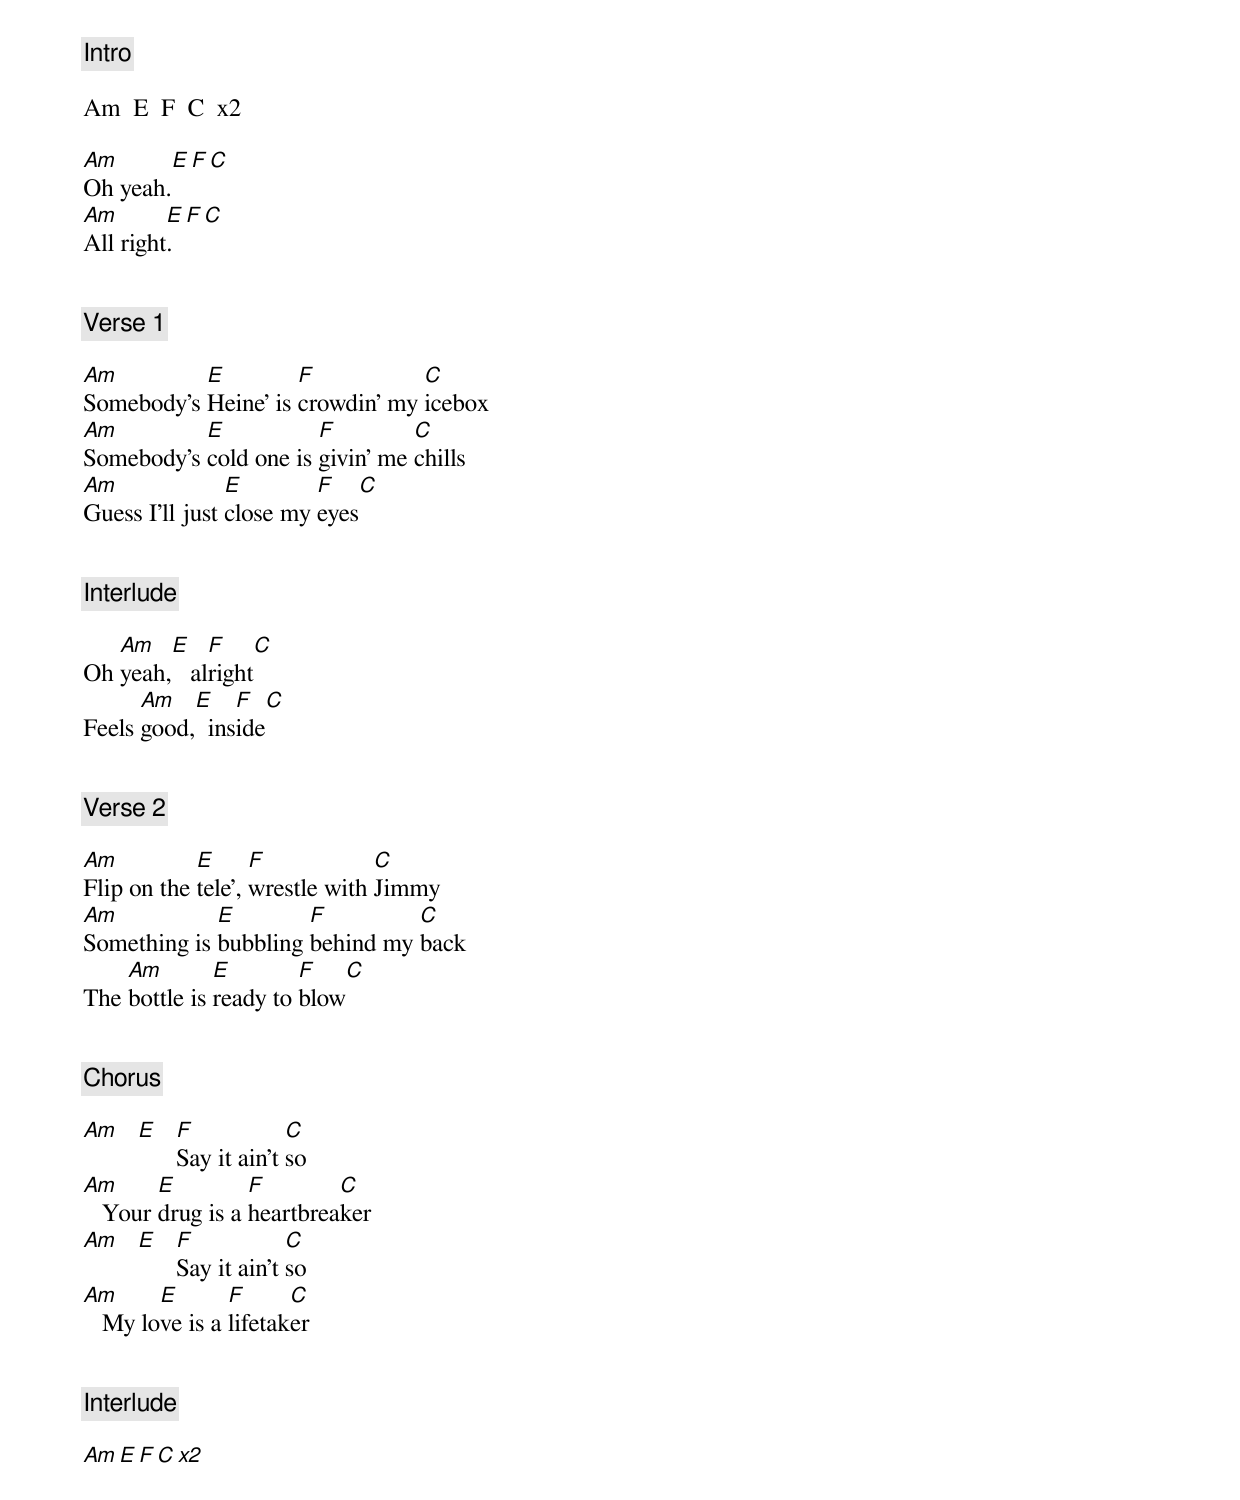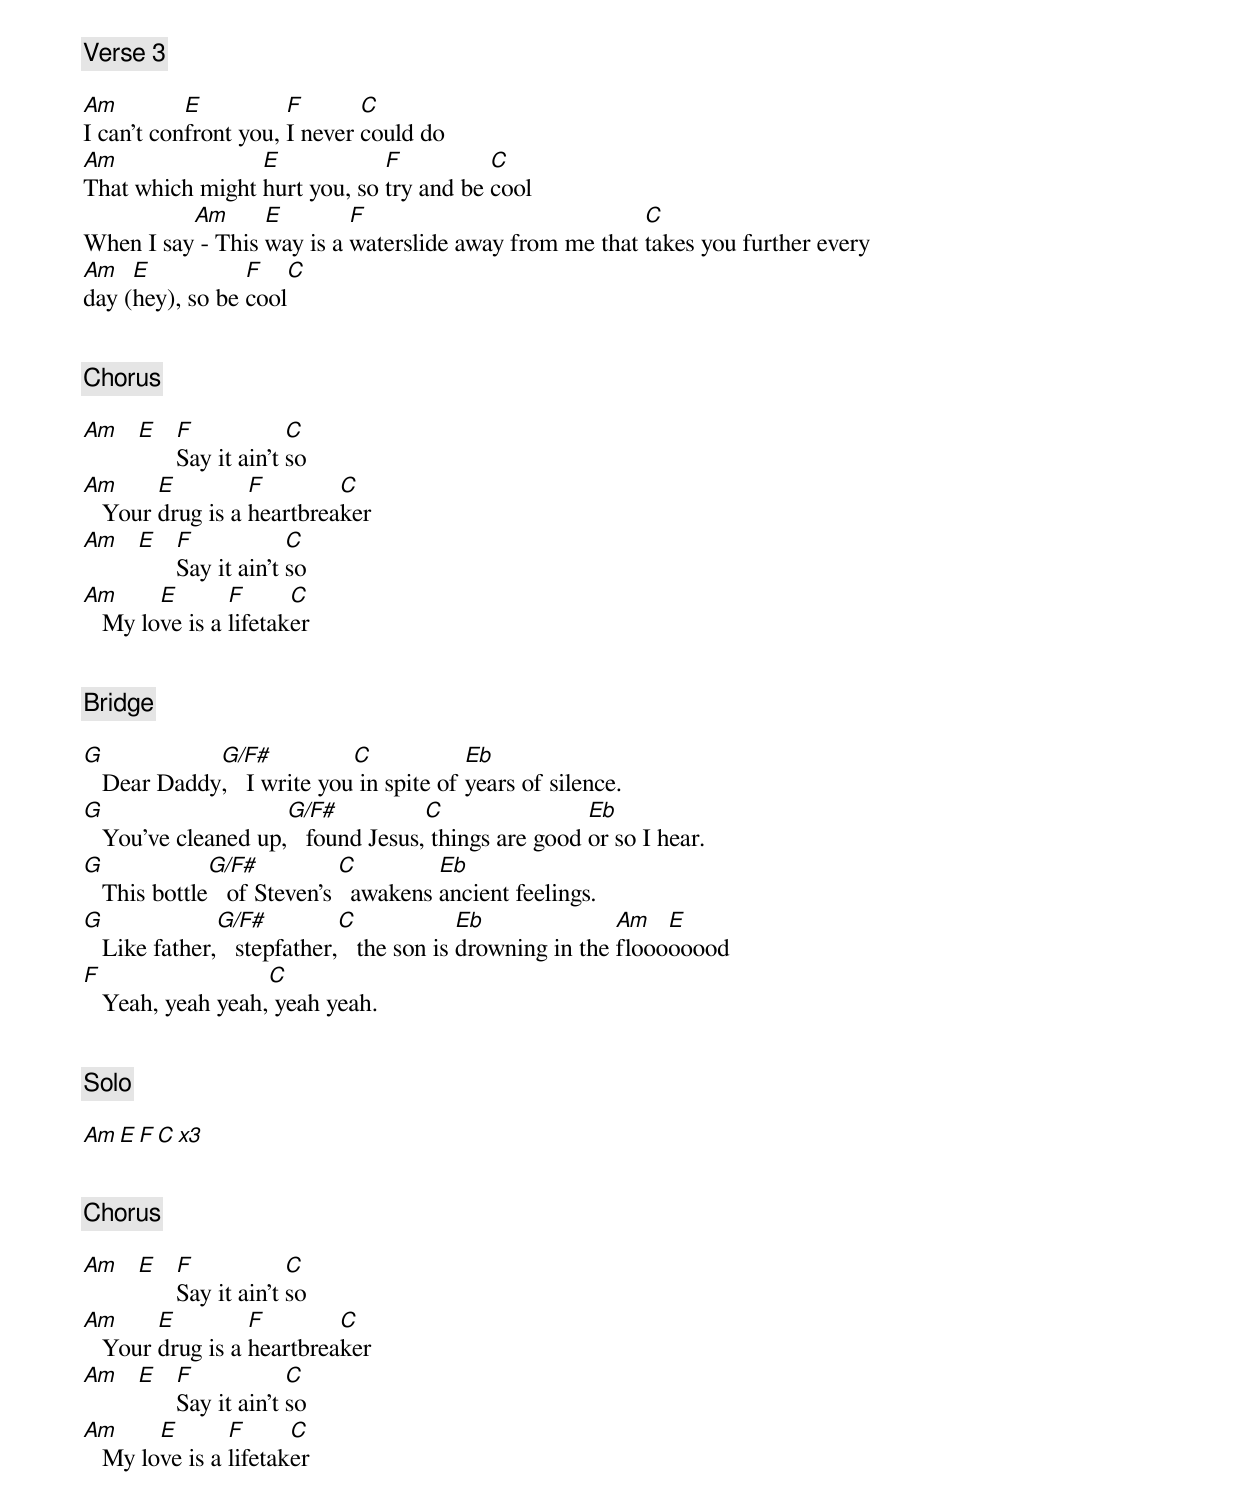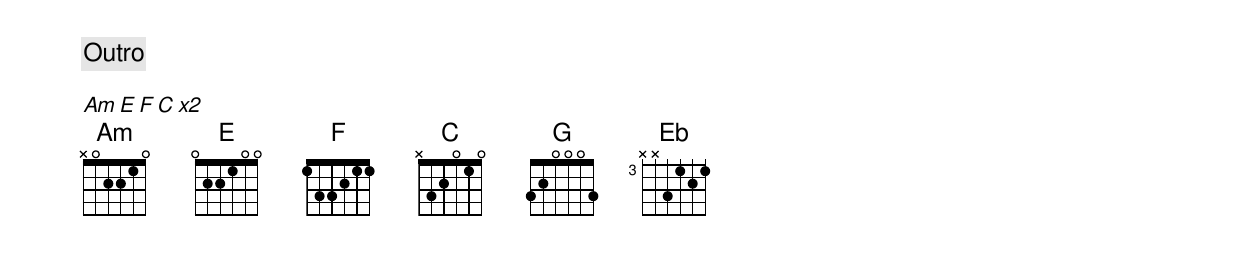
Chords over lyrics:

[Intro]

Am  E  F  C  x2

Am       E  F  C
Oh yeah.
Am       E  F  C
All right.


[Verse 1]

Am         E         F           C
Somebody's Heine' is crowdin' my icebox
Am         E           F         C
Somebody's cold one is givin' me chills
Am              E        F    C
Guess I'll just close my eyes


[Interlude]

   Am   E    F     C
Oh yeah,   alright
      Am   E    F   C
Feels good,  inside


[Verse 2]

Am          E      F            C
Flip on the tele', wrestle with Jimmy
Am           E        F         C
Something is bubbling behind my back
    Am        E        F     C
The bottle is ready to blow


[Chorus]

Am E  F            C
      Say it ain't so
Am      E         F        C
   Your drug is a heartbreaker
Am E  F            C
      Say it ain't so
Am      E       F      C
   My love is a lifetaker


[Interlude]

Am  E  F  C  x2


[Verse 3]

Am         E          F       C
I can't confront you, I never could do
Am               E            F          C
That which might hurt you, so try and be cool
          Am      E        F                            C
When I say - This way is a waterslide away from me that takes you further every
Am   E           F     C
day (hey), so be cool


[Chorus]

Am E  F            C
      Say it ain't so
Am      E         F        C
   Your drug is a heartbreaker
Am E  F            C
      Say it ain't so
Am      E       F      C
   My love is a lifetaker


[Bridge]

G            G/F#           C            Eb
   Dear Daddy,   I write you in spite of years of silence.
G                    G/F#           C                Eb
   You've cleaned up,   found Jesus, things are good or so I hear.
G             G/F#           C         Eb
   This bottle   of Steven's   awakens ancient feelings.
G              G/F#          C             Eb              Am   E
   Like father,   stepfather,   the son is drowning in the floooooood
F                  C
   Yeah, yeah yeah, yeah yeah.


[Solo]

Am  E  F  C  x3


[Chorus]

Am E  F            C
      Say it ain't so
Am      E         F        C
   Your drug is a heartbreaker
Am E  F            C
      Say it ain't so
Am      E       F      C
   My love is a lifetaker


[Outro]

Am  E  F  C  x2
